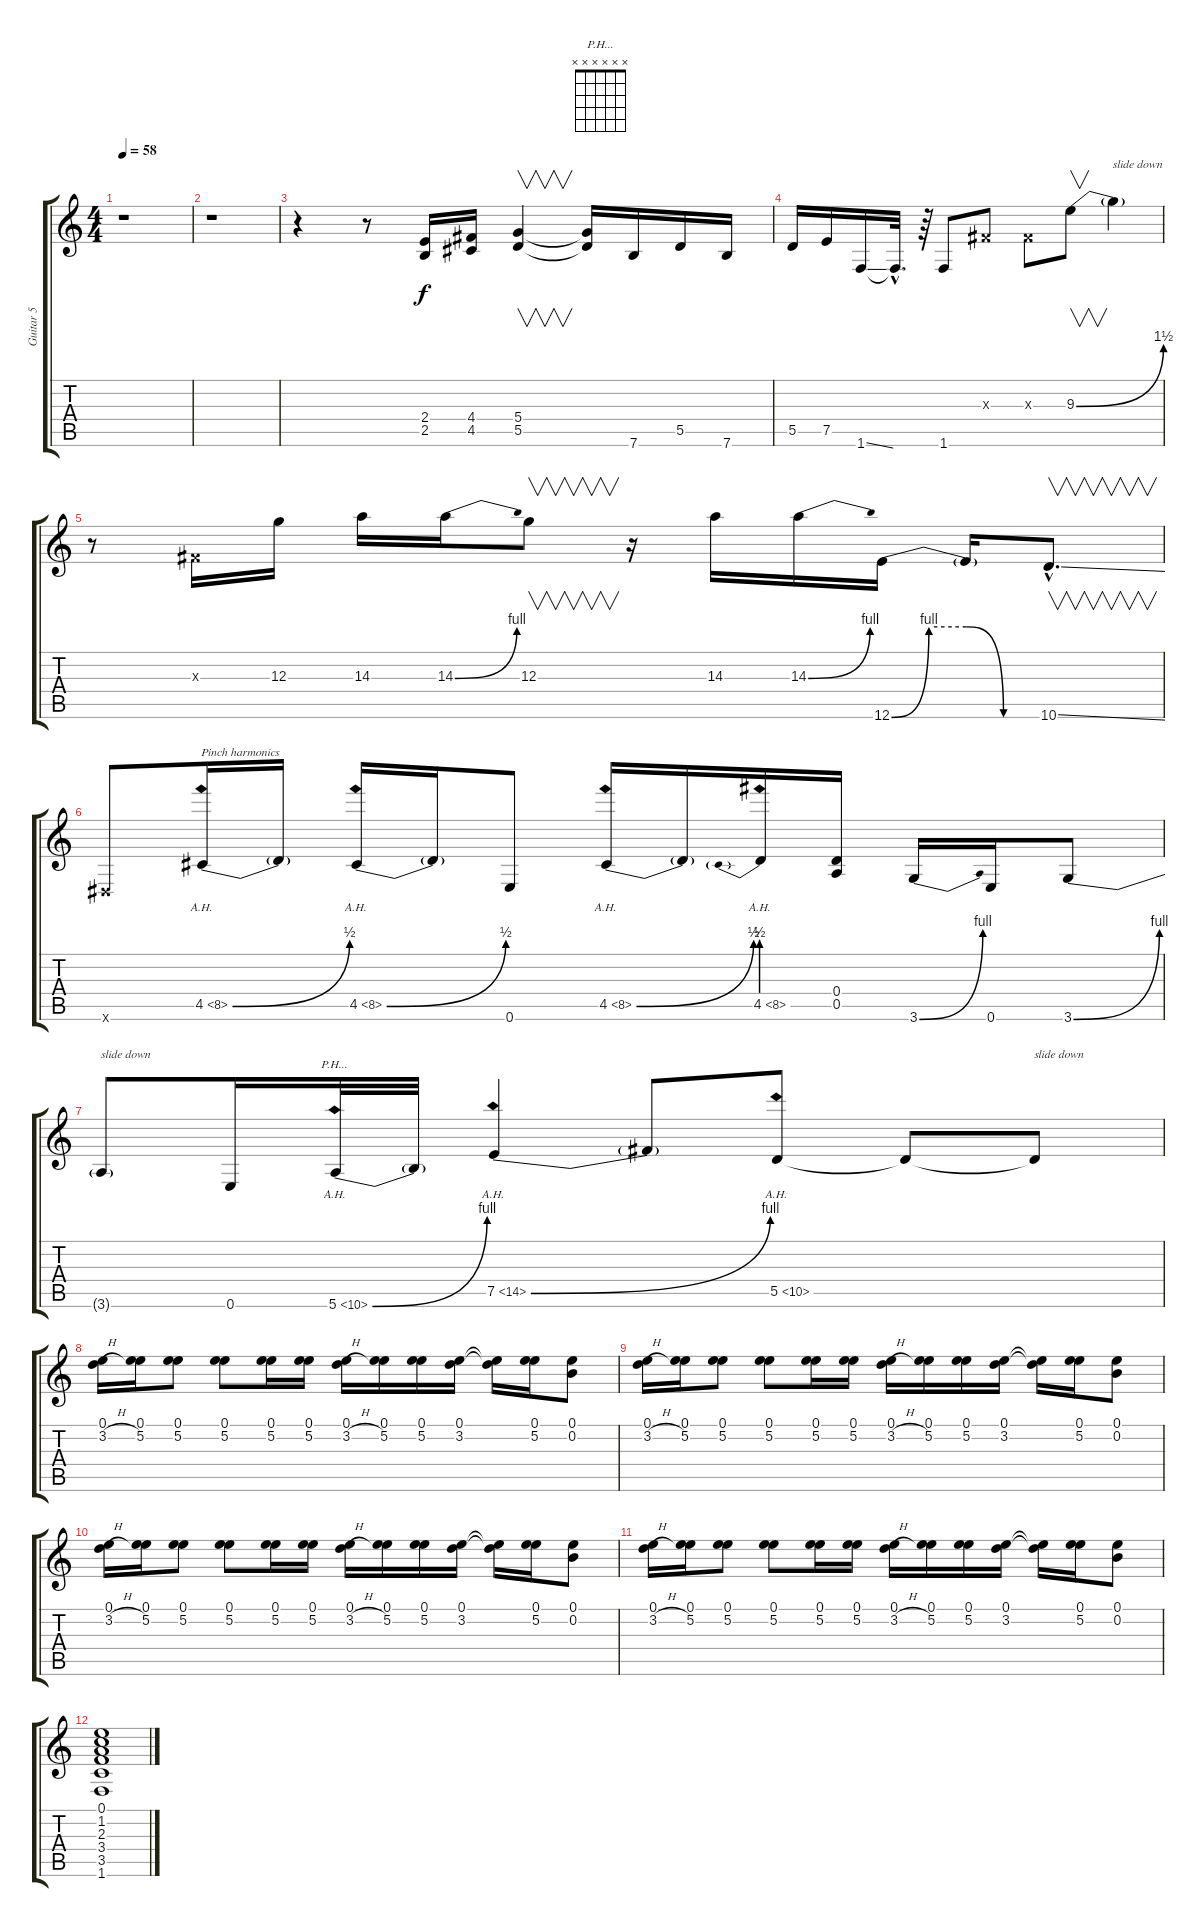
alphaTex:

\track ("Guitar 5" "Guitar 5") {instrument distortionguitar}
\staff {score tabs}
\tuning (E4 B3 G3 D3 A2 E2) {hide}
\chord ("P.H..." x x x x x x) {firstfret 0}
\ts (4 4)
\tempo 58
\clef g2
\ks c
r.1{dy f} |
r.1 |
r.4 r.8 (2.4 2.5).16 (4.4 4.5).16 (5.4 5.5).4{v} (5.4{t} 5.5{t}).16 7.6.16 5.5.16 7.6.16 |
5.5.16 7.5.16 1.6{ss}.16 1.6{hac t}.32{d} r.64 1.6.8 -1.3{x}.8 -1.3{x}.8 9.3{be (bend 0 0 60 6)}.8{v} 9.3{t}.4{txt "slide down"} |
r.8 -1.3{x}.16 12.3.16 14.3.16 14.3{be (bend 0 0 60 4)}.16 12.3.8{v} r.16 14.3.16 14.3{be (bend 0 0 60 4)}.16 12.6{be (custom 0 0 15 4 30 4 45 0 60 0)}.16 12.6{t}.16 10.6{ss hac}.8{v d} |
-1.6{x}.8 4.5{be (bend 0 0 60 2) ah 4}.16{txt "Pinch harmonics" volume 0} 4.5{t}.16 4.5{be (bend 0 0 60 2) ah 4}.16 4.5{t}.16 0.6.8{volume 16} 4.5{be (bend 0 0 60 2) ah 4}.16{volume 0} 4.5{t}.16 4.5{be (prebend 0 2 60 2) ah 4}.16 (0.4 0.5).16{volume 16} 3.6{be (bend 0 0 60 4)}.16 0.6.16 3.6{be (bend 0 0 60 4)}.8 |
3.6{t}.8{txt "slide down"} 0.6.16 5.6{be (bend 0 0 60 4) ah 5}.32{ch "P.H..." volume 0} 5.6{t}.32 7.5{be (bend 0 0 60 4) ah 7}.4 7.5{t}.8 5.5{ah 5}.8 5.5{t}.8 5.5{t}.8{txt "slide down"} |
(0.1 3.2{h}).16{volume 16} (0.1 5.2).16 (0.1 5.2).8 (0.1 5.2).8 (0.1 5.2).16 (0.1 5.2).16 (0.1 3.2{h}).16 (0.1 5.2).16 (0.1 5.2).16 (0.1 3.2).16 (0.1{t} 3.2{t}).16 (0.1 5.2).16 (0.1 0.2).8 |
(0.1 3.2{h}).16 (0.1 5.2).16 (0.1 5.2).8 (0.1 5.2).8 (0.1 5.2).16 (0.1 5.2).16 (0.1 3.2{h}).16 (0.1 5.2).16 (0.1 5.2).16 (0.1 3.2).16 (0.1{t} 3.2{t}).16 (0.1 5.2).16 (0.1 0.2).8 |
(0.1 3.2{h}).16 (0.1 5.2).16 (0.1 5.2).8 (0.1 5.2).8 (0.1 5.2).16 (0.1 5.2).16 (0.1 3.2{h}).16 (0.1 5.2).16 (0.1 5.2).16 (0.1 3.2).16 (0.1{t} 3.2{t}).16 (0.1 5.2).16 (0.1 0.2).8 |
(0.1 3.2{h}).16 (0.1 5.2).16 (0.1 5.2).8 (0.1 5.2).8 (0.1 5.2).16 (0.1 5.2).16 (0.1 3.2{h}).16 (0.1 5.2).16 (0.1 5.2).16 (0.1 3.2).16 (0.1{t} 3.2{t}).16 (0.1 5.2).16 (0.1 0.2).8 |
(0.1 1.2 2.3 3.4 3.5 1.6).1
